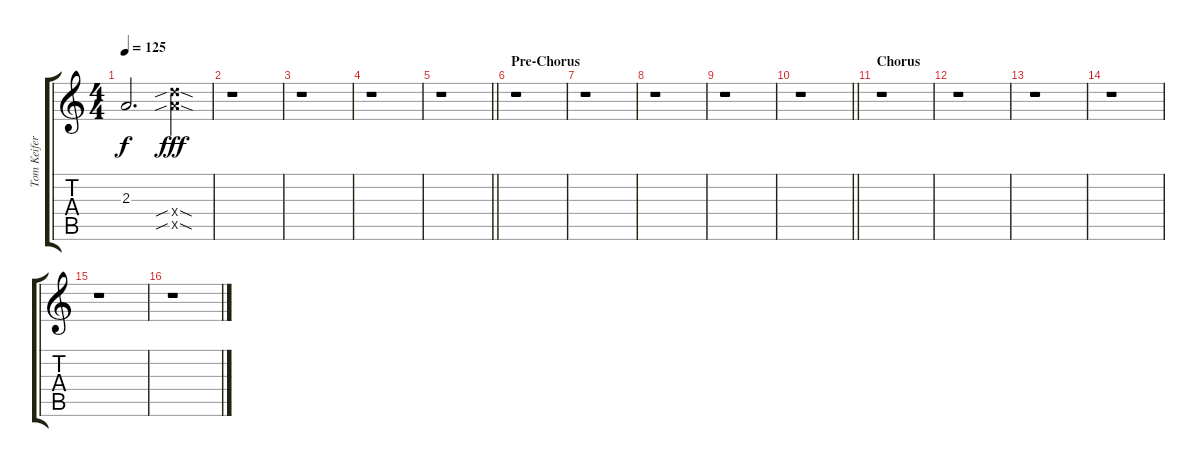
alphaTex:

\track ("Tom Keifer - Lead Guitar" "Tom Keifer") {instrument distortionguitar}
\staff {score tabs}
\tuning (E4 B3 G3 D3 A2 E2) {hide}
\ts (4 4)
\tempo 125
\clef g2
\ks c
2.3{t}.2{d dy f} (12.4{sib sod x} 12.5{sib sod x}).4{dy fff} |
r.1 |
r.1 |
r.1 |
\barLineRight lightlight
r.1 |
\section ("" "Pre-Chorus")
r.1 |
r.1 |
r.1 |
r.1 |
\barLineRight lightlight
r.1 |
\section ("" "Chorus")
r.1 |
r.1 |
r.1 |
r.1 |
r.1 |
r.1
